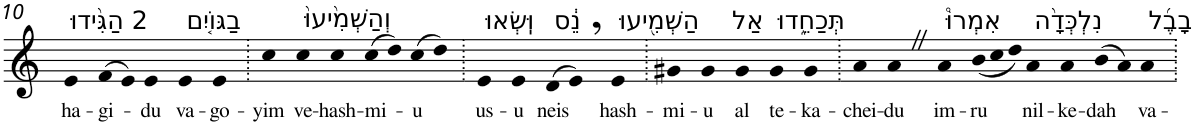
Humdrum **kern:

**kern	**text
*part1	*part1
*staff1	*staff1
*I"Piano	*
*I'Pno	*
!!LO:PB:g=z
*clefG2	*
*k[]	*
=10	=10
!LO:TX:a:t=2 הַגִּ֨ידוּ	!
!	!LO:LY:b
4e	ha-
!	!LO:LY:b
(>8f	-gi-
8e)	.
!	!LO:LY:b
4e	-du
!LO:TX:a:t=בַגּוֹיִ֤ם	!
!	!LO:LY:b
4e	va-
!	!LO:LY:b
4e	-go-
=11.	=11.
!	!LO:LY:b
4cc	-yim
!LO:TX:a:t=וְהַשְׁמִ֙יעוּ֙	!
!	!LO:LY:b
4cc	ve-
!	!LO:LY:b
4cc	-hash-
!	!LO:LY:b
(>8cc	-mi-
8dd)	.
!	!LO:LY:b
(>8cc	-u
8dd)	.
=12.	=12.
!LO:TX:a:t=וּֽשְׂאוּ	!
!	!LO:LY:b
4e	us-
!	!LO:LY:b
4e	-u
!LO:TX:a:t=נֵ֔ס	!
!	!LO:LY:b
(>8d	neis
8e,)	.
!LO:TX:a:t=הַשְׁמִ֖יעוּ	!
!	!LO:LY:b
4e	hash-
=13.	=13.
!	!LO:LY:b
4g#X	-mi-
!	!LO:LY:b
4g#	-u
!LO:TX:a:t=אַל	!
!	!LO:LY:b
4g#	al
!LO:TX:a:t=תְּכַחֵ֑דוּ	!
!	!LO:LY:b
4g#	te-
!	!LO:LY:b
4g#	-ka-
=14.	=14.
!	!LO:LY:b
4a	-chei-
!	!LO:LY:b
4aZ	-du
!LO:TX:a:t=אִמְרוּ֩	!
!	!LO:LY:b
4a	im-
*Xtuplet	*
!	!LO:LY:b
(<12b	-ru
12cc	.
12dd)	.
!LO:TX:a:t=נִלְכְּדָ֨ה	!
!	!LO:LY:b
4a	nil-
!	!LO:LY:b
4a	-ke-
!	!LO:LY:b
(>8b	-dah
8a)	.
!LO:TX:a:t=בָבֶ֜ל	!
!	!LO:LY:b
4a	va-
=.	=.
*-	*-
